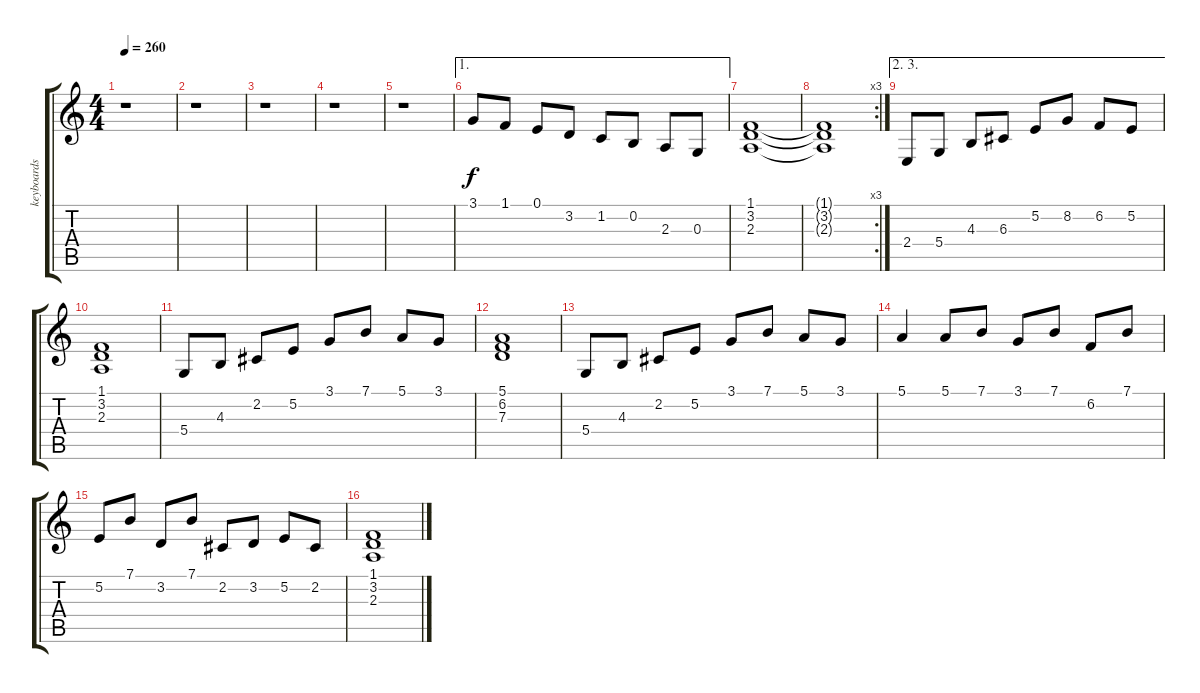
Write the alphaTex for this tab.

\track ("keyboards" "keyboards") {instrument rockorgan}
\staff {score tabs}
\tuning (E4 B3 G3 D3 A2 E2) {hide}
\ts (4 4)
\tempo 260
\clef g2
\ks c
r.1{dy f} |
r.1 |
r.1 |
r.1 |
r.1 |
\ae 1
3.1.8 1.1.8 0.1.8 3.2.8 1.2.8 0.2.8 2.3.8 0.3.8 |
(1.1 3.2 2.3).1 |
\rc 3
(1.1{t} 3.2{t} 2.3{t}).1 |
\ae (2 3)
2.4.8 5.4.8 4.3.8 6.3.8 5.2.8 8.2.8 6.2.8 5.2.8 |
(1.1 3.2 2.3).1 |
5.4.8 4.3.8 2.2.8 5.2.8 3.1.8 7.1.8 5.1.8 3.1.8 |
(5.1 6.2 7.3).1 |
5.4.8 4.3.8 2.2.8 5.2.8 3.1.8 7.1.8 5.1.8 3.1.8 |
5.1.4 5.1.8 7.1.8 3.1.8 7.1.8 6.2.8 7.1.8 |
5.2.8 7.1.8 3.2.8 7.1.8 2.2.8 3.2.8 5.2.8 2.2.8 |
(1.1 3.2 2.3).1
